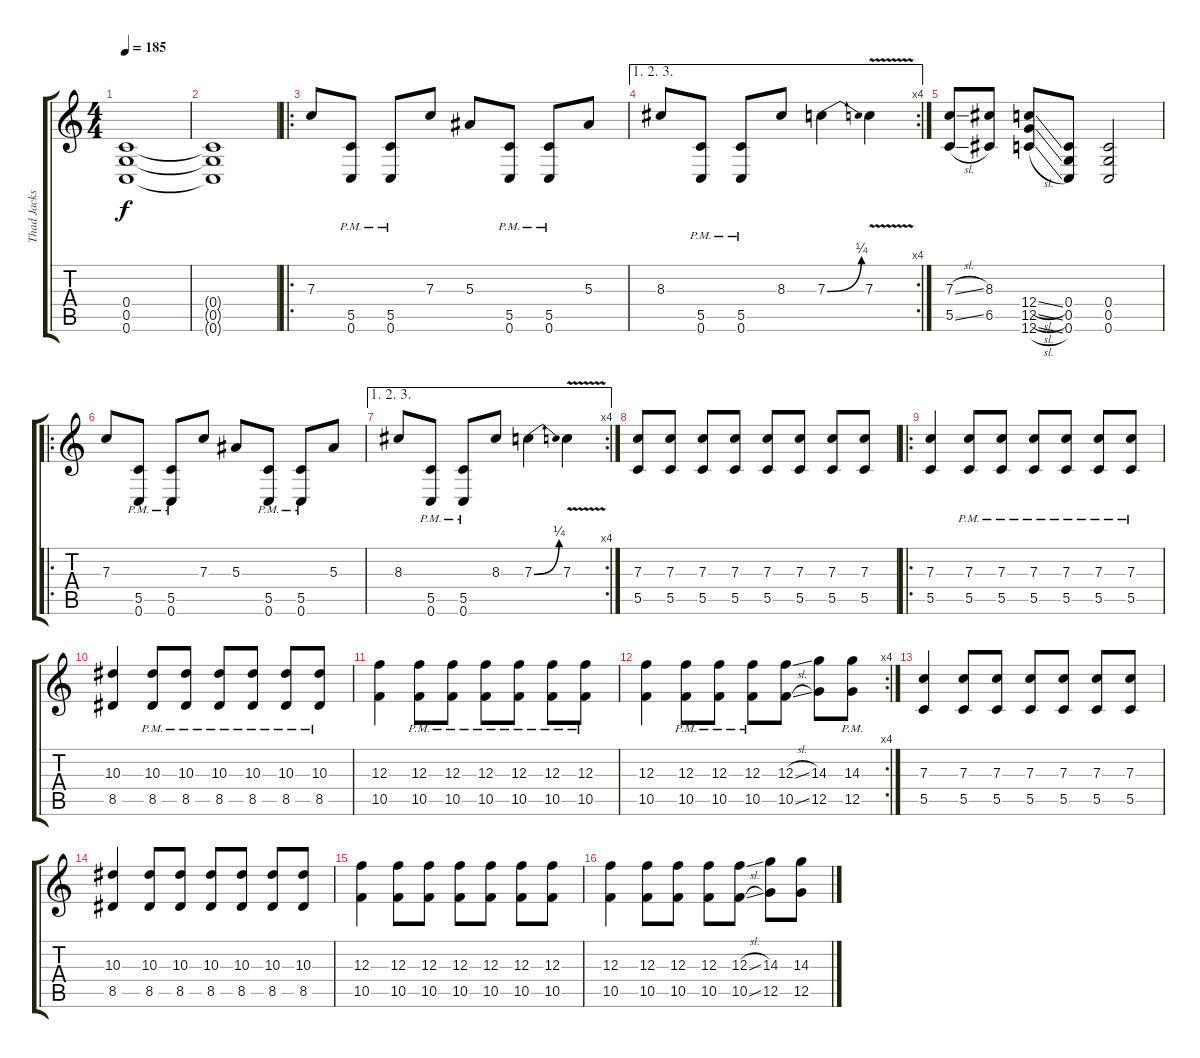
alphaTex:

\track ("Thad Jackson" "Thad Jacks") {instrument distortionguitar}
\staff {score tabs}
\tuning (D4 A3 F3 C3 G2 C2) {hide}
\ts (4 4)
\tempo 185
\clef g2
\ks c
(0.4 0.5 0.6).1{dy f} |
(0.4{t} 0.5{t} 0.6{t}).1 |
\ro
7.3.8 (5.5{pm} 0.6).8 (5.5{pm} 0.6).8 7.3.8 5.3.8 (5.5{pm} 0.6).8 (5.5{pm} 0.6).8 5.3.8 |
\ae (1 2 3)
\rc 4
8.3.8 (5.5{pm} 0.6).8 (5.5{pm} 0.6).8 8.3.8 7.3{be (bend 0 0 60 1)}.4 7.3{v}.4 |
(7.3{sl} 5.5{sl}).8 (8.3 6.5).8 (12.4{sl} 12.5{sl} 12.6{sl}).8 (0.4 0.5 0.6).8 (0.4 0.5 0.6).2 |
\ro
7.3.8 (5.5{pm} 0.6).8 (5.5{pm} 0.6).8 7.3.8 5.3.8 (5.5{pm} 0.6).8 (5.5{pm} 0.6).8 5.3.8 |
\ae (1 2 3)
\rc 4
8.3.8 (5.5{pm} 0.6).8 (5.5{pm} 0.6).8 8.3.8 7.3{be (bend 0 0 60 1)}.4 7.3{v}.4 |
(7.3 5.5).8 (7.3 5.5).8 (7.3 5.5).8 (7.3 5.5).8 (7.3 5.5).8 (7.3 5.5).8 (7.3 5.5).8 (7.3 5.5).8 |
\ro
(7.3 5.5).4 (7.3{pm} 5.5{pm}).8 (7.3{pm} 5.5{pm}).8 (7.3{pm} 5.5{pm}).8 (7.3{pm} 5.5{pm}).8 (7.3{pm} 5.5{pm}).8 (7.3{pm} 5.5{pm}).8 |
(10.3 8.5).4 (10.3{pm} 8.5{pm}).8 (10.3{pm} 8.5{pm}).8 (10.3{pm} 8.5{pm}).8 (10.3{pm} 8.5{pm}).8 (10.3{pm} 8.5{pm}).8 (10.3{pm} 8.5{pm}).8 |
(12.3 10.5).4 (12.3{pm} 10.5{pm}).8 (12.3{pm} 10.5{pm}).8 (12.3{pm} 10.5{pm}).8 (12.3{pm} 10.5{pm}).8 (12.3{pm} 10.5{pm}).8 (12.3{pm} 10.5{pm}).8 |
\rc 4
(12.3 10.5).4 (12.3{pm} 10.5{pm}).8 (12.3{pm} 10.5{pm}).8 (12.3{pm} 10.5{pm}).8 (12.3{sl} 10.5{sl}).8 (14.3 12.5).8 (14.3{pm} 12.5).8 |
(7.3 5.5).4 (7.3 5.5).8 (7.3 5.5).8 (7.3 5.5).8 (7.3 5.5).8 (7.3 5.5).8 (7.3 5.5).8 |
(10.3 8.5).4 (10.3 8.5).8 (10.3 8.5).8 (10.3 8.5).8 (10.3 8.5).8 (10.3 8.5).8 (10.3 8.5).8 |
(12.3 10.5).4 (12.3 10.5).8 (12.3 10.5).8 (12.3 10.5).8 (12.3 10.5).8 (12.3 10.5).8 (12.3 10.5).8 |
(12.3 10.5).4 (12.3 10.5).8 (12.3 10.5).8 (12.3 10.5).8 (12.3{sl} 10.5{sl}).8 (14.3 12.5).8 (14.3 12.5).8
